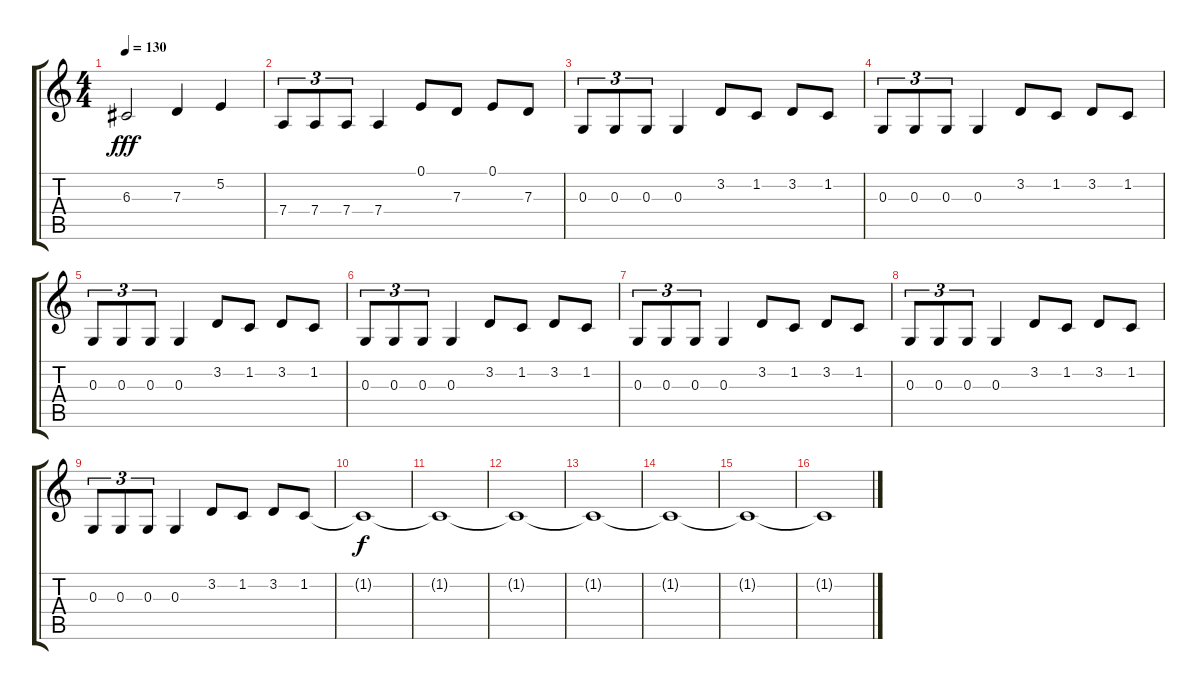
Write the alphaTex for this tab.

\track "" {instrument fx3crystal}
\staff {score tabs}
\tuning (E4 B3 G3 D3 A2 E2) {hide}
\ts (4 4)
\tempo 130
\clef g2
\ks c
6.3.2{dy fff} 7.3.4 5.2.4 |
7.4.8{tu (3 2)} 7.4.8{tu (3 2)} 7.4.8{tu (3 2)} 7.4.4 0.1.8 7.3.8 0.1.8 7.3.8 |
0.3.8{tu (3 2)} 0.3.8{tu (3 2)} 0.3.8{tu (3 2)} 0.3.4 3.2.8 1.2.8 3.2.8 1.2.8 |
0.3.8{tu (3 2)} 0.3.8{tu (3 2)} 0.3.8{tu (3 2)} 0.3.4 3.2.8 1.2.8 3.2.8 1.2.8 |
0.3.8{tu (3 2)} 0.3.8{tu (3 2)} 0.3.8{tu (3 2)} 0.3.4 3.2.8 1.2.8 3.2.8 1.2.8 |
0.3.8{tu (3 2)} 0.3.8{tu (3 2)} 0.3.8{tu (3 2)} 0.3.4 3.2.8 1.2.8 3.2.8 1.2.8 |
0.3.8{tu (3 2)} 0.3.8{tu (3 2)} 0.3.8{tu (3 2)} 0.3.4 3.2.8 1.2.8 3.2.8 1.2.8 |
0.3.8{tu (3 2)} 0.3.8{tu (3 2)} 0.3.8{tu (3 2)} 0.3.4 3.2.8 1.2.8 3.2.8 1.2.8 |
0.3.8{tu (3 2)} 0.3.8{tu (3 2)} 0.3.8{tu (3 2)} 0.3.4 3.2.8 1.2.8 3.2.8 1.2.8 |
1.2{t}.1{dy f} |
1.2{t}.1 |
1.2{t}.1 |
1.2{t}.1 |
1.2{t}.1 |
1.2{t}.1 |
1.2{t}.1
